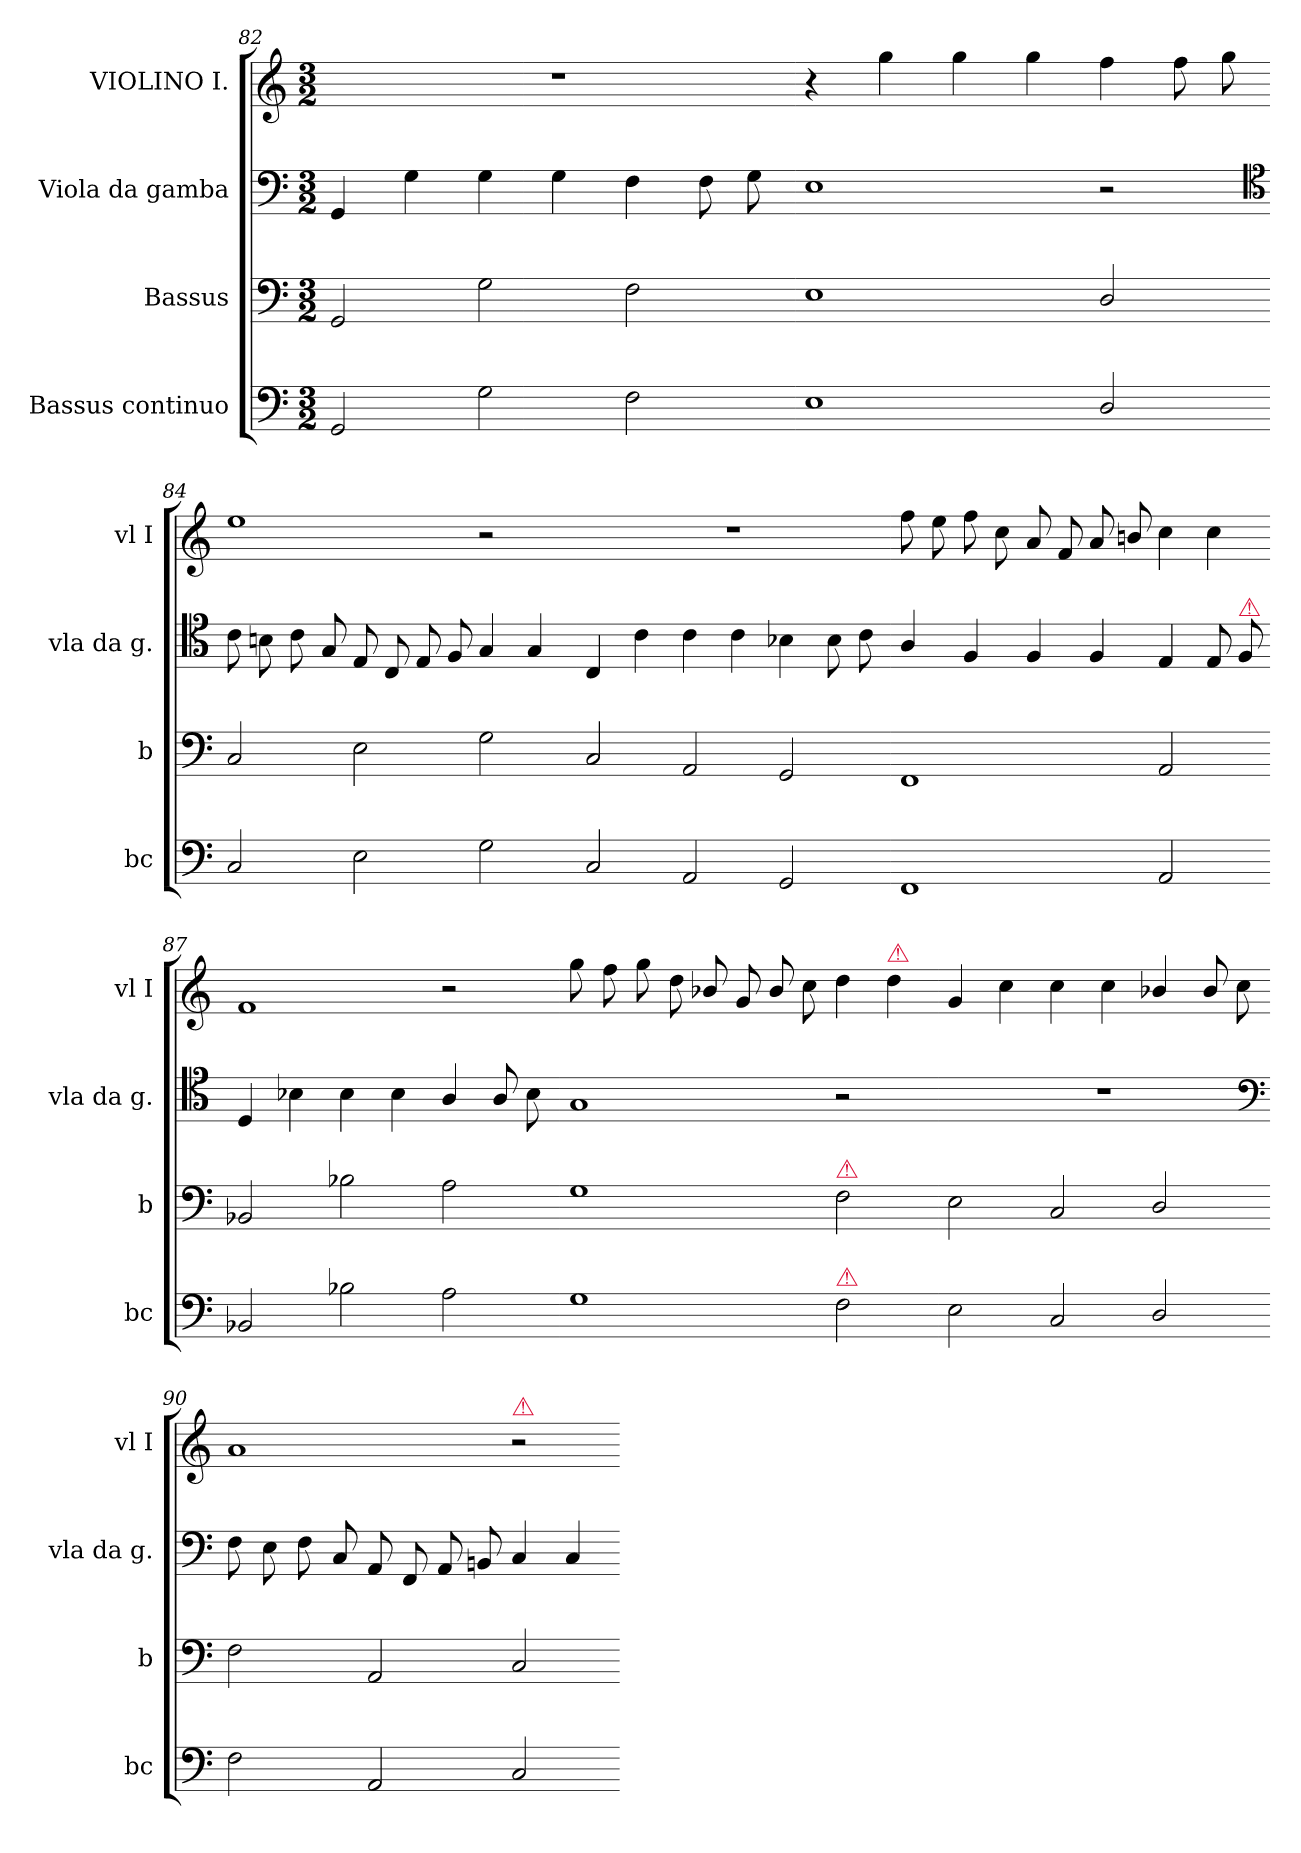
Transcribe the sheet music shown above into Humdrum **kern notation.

**kern	**kern	**kern	**kern
*part4	*part3	*part2	*part1
*staff4	*staff3	*staff2	*staff1
*I"Bassus continuo	*I"Bassus	*I"Viola da gamba	*I"VIOLINO I.
*I'bc	*I'b	*I'vla da g.	*I'vl I
*clefF4	*clefF4	*clefF4	*clefG2
*k[]	*k[]	*k[]	*k[]
*M3/2	*M3/2	*M3/2	*M3/2
=82	=82	=82	=82
2GG/	2GG/	4GG/	1.r
.	.	4G\	.
2G\	2G\	4G\	.
.	.	4G\	.
2F\	2F\	4F\	.
.	.	8F\	.
.	.	8G\	.
=83-	=83-	=83-	=83-
1E	1E	1E	4r
.	.	.	4gg\
.	.	.	4gg\
.	.	.	4gg\
2D/	2D/	2r	4ff\
.	.	.	8ff\
.	.	.	8gg\
*	*	*clefC4	*
=84-	=84-	=84-	=84-
2C/	2C/	8c\	1ee
.	.	8Bn\	.
.	.	8c\	.
.	.	8G/	.
2E\	2E\	8E/	.
.	.	8C/	.
.	.	8E/	.
.	.	8F/	.
2G\	2G\	4G/	2r
.	.	4G/	.
=85-	=85-	=85-	=85-
2C/	2C/	4C/	1.r
.	.	4c\	.
2AA/	2AA/	4c\	.
.	.	4c\	.
2GG/	2GG/	4B-X\	.
.	.	8B-\	.
.	.	8c\	.
=86-	=86-	=86-	=86-
1FF	1FF	4A/	8ff\
.	.	.	8ee\
.	.	4F/	8ff\
.	.	.	8cc\
.	.	4F/	8a/
.	.	.	8f/
.	.	4F/	8a/
.	.	.	8bn/
2AA/	2AA/	4E/	4cc\
.	.	8E/	4cc\
!	!	!LO:TX:a:color=crimson:t=⚠	!
.	.	8F/	.
=87-	=87-	=87-	=87-
2BB-X/	2BB-X/	4D/	1f
.	.	4B-X\	.
2B-X\	2B-X\	4B-\	.
.	.	4B-\	.
2A\	2A\	4A/	2r
.	.	8A/	.
.	.	8B-\	.
=88-	=88-	=88-	=88-
1G	1G	1G	8gg\
.	.	.	8ff\
.	.	.	8gg\
.	.	.	8dd\
.	.	.	8b-X/
.	.	.	8g/
.	.	.	8b-/
.	.	.	8cc\
!	!LO:TX:a:color=crimson:t=⚠	!	!
!LO:TX:a:color=crimson:t=⚠	!	!	!
2F\	2F\	2r	4dd\
!	!	!	!LO:TX:a:color=crimson:t=⚠
.	.	.	4dd\
=89-	=89-	=89-	=89-
2E\	2E\	1.r	4g/
.	.	.	4cc\
2C/	2C/	.	4cc\
.	.	.	4cc\
2D/	2D/	.	4b-X/
.	.	.	8b-/
.	.	.	8cc\
*	*	*clefF4	*
=90-	=90-	=90-	=90-
2F\	2F\	8F\	1a
.	.	8E\	.
.	.	8F\	.
.	.	8C/	.
2AA/	2AA/	8AA/	.
.	.	8FF/	.
.	.	8AA/	.
.	.	8BBn/	.
!	!	!	!LO:TX:a:color=crimson:t=⚠
2C/	2C/	4C/	2r
.	.	4C/	.
=-	=-	=-	=-
*-	*-	*-	*-
